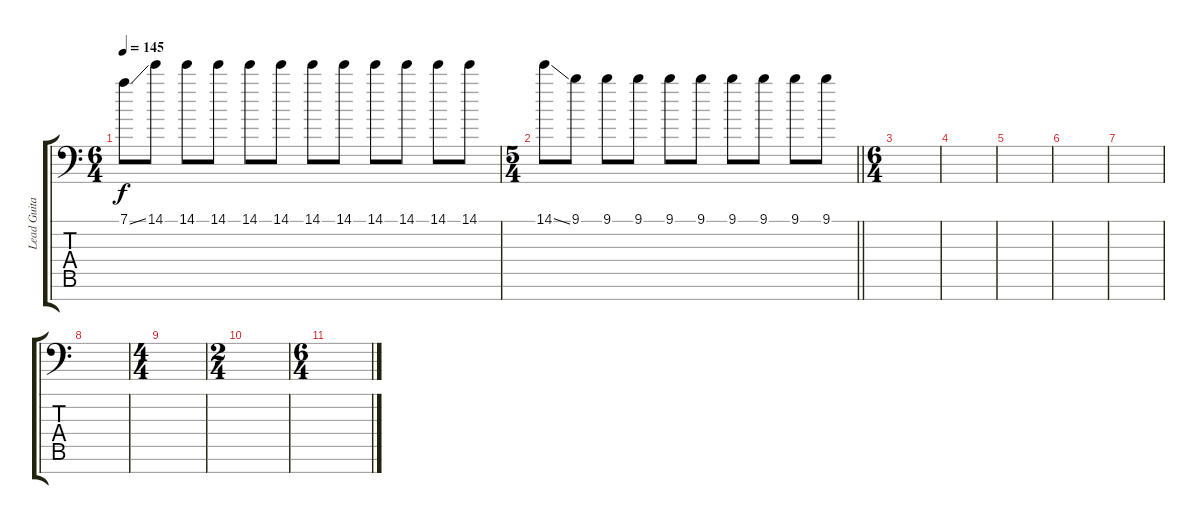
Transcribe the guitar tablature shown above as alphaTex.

\track ("Lead Guitar #2" "Lead Guita") {instrument electricguitarjazz}
\staff {score tabs}
\tuning (D4 A3 E3 D3 A2 E2 A1) {hide}
\ts (6 4)
\tempo 145
\clef f4
\ks c
7.1{ss}.8{dy f} 14.1.8 14.1.8 14.1.8 14.1.8 14.1.8 14.1.8 14.1.8 14.1.8 14.1.8 14.1.8 14.1.8 |
\ts (5 4)
\barLineRight lightlight
14.1{ss}.8 9.1.8 9.1.8 9.1.8 9.1.8 9.1.8 9.1.8 9.1.8 9.1.8 9.1.8 |
\ts (6 4)
\section ("" "")
|
|
|
|
|
|
\ts (4 4)
|
\ts (2 4)
|
\ts (6 4)
